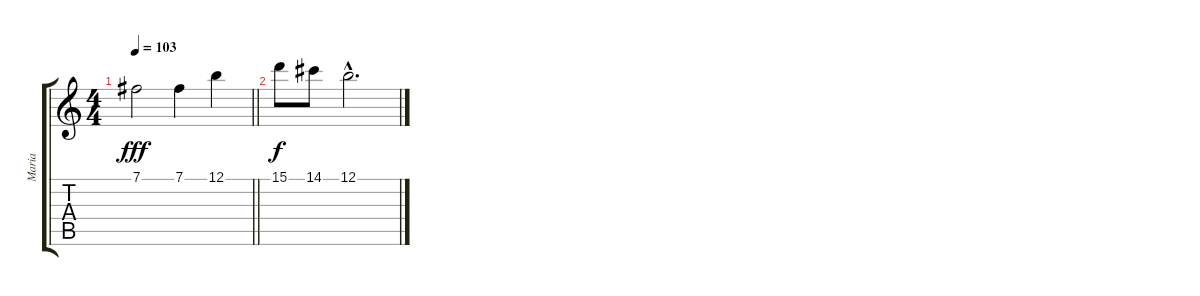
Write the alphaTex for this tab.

\track ("Maria" "Maria") {instrument brightacousticpiano}
\staff {score tabs}
\tuning (B4 Gb4 D4 A3 E3 B2) {hide}
\ts (4 4)
\tempo 103
\clef g2
\barLineRight lightlight
\ks c
7.1.2{dy fff} 7.1.4 12.1.4 |
15.1.8{dy f} 14.1.8 12.1{hac}.2{d}
